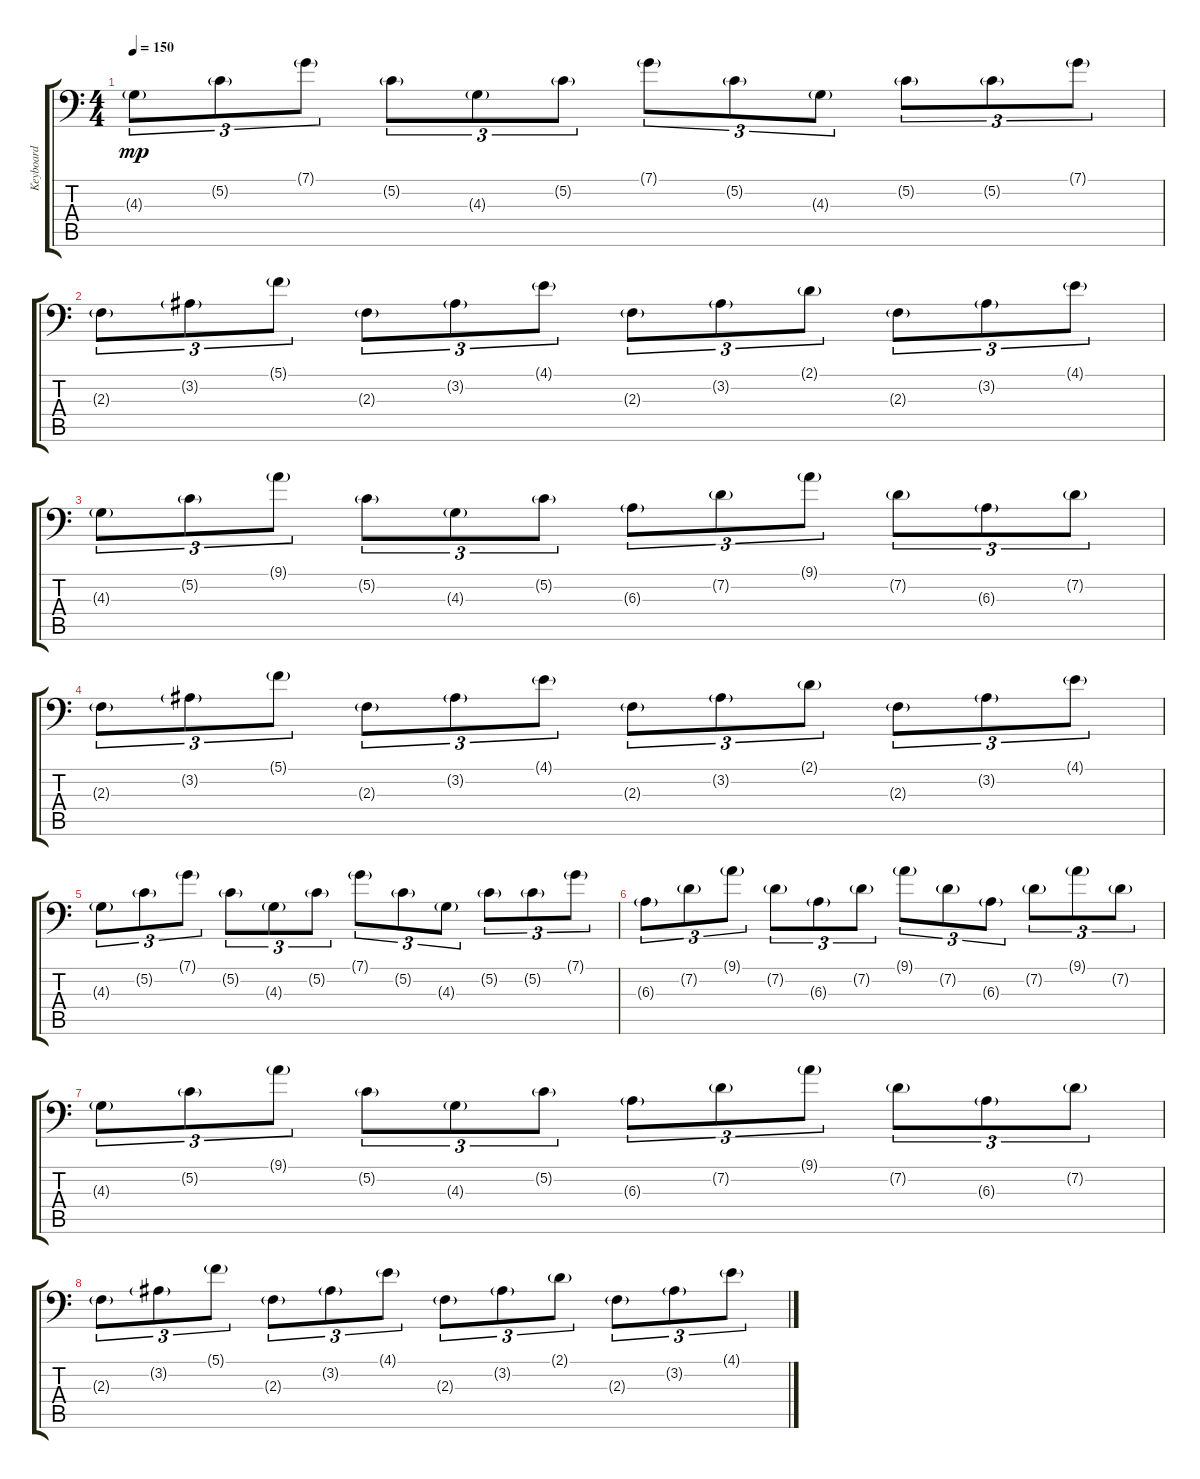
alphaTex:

\track ("Keyboard" "Keyboard") {instrument lead2sawtooth}
\staff {score tabs}
\tuning (C4 G3 Eb3 Bb2 F2 Bb1) {hide}
\ts (4 4)
\tempo 150
\clef f4
\ks c
4.3{g}.8{tu (3 2) dy mp} 5.2{g}.8{tu (3 2)} 7.1{g}.8{tu (3 2)} 5.2{g}.8{tu (3 2)} 4.3{g}.8{tu (3 2)} 5.2{g}.8{tu (3 2)} 7.1{g}.8{tu (3 2)} 5.2{g}.8{tu (3 2)} 4.3{g}.8{tu (3 2)} 5.2{g}.8{tu (3 2)} 5.2{g}.8{tu (3 2)} 7.1{g}.8{tu (3 2)} |
2.3{g}.8{tu (3 2)} 3.2{g}.8{tu (3 2)} 5.1{g}.8{tu (3 2)} 2.3{g}.8{tu (3 2)} 3.2{g}.8{tu (3 2)} 4.1{g}.8{tu (3 2)} 2.3{g}.8{tu (3 2)} 3.2{g}.8{tu (3 2)} 2.1{g}.8{tu (3 2)} 2.3{g}.8{tu (3 2)} 3.2{g}.8{tu (3 2)} 4.1{g}.8{tu (3 2)} |
4.3{g}.8{tu (3 2)} 5.2{g}.8{tu (3 2)} 9.1{g}.8{tu (3 2)} 5.2{g}.8{tu (3 2)} 4.3{g}.8{tu (3 2)} 5.2{g}.8{tu (3 2)} 6.3{g}.8{tu (3 2)} 7.2{g}.8{tu (3 2)} 9.1{g}.8{tu (3 2)} 7.2{g}.8{tu (3 2)} 6.3{g}.8{tu (3 2)} 7.2{g}.8{tu (3 2)} |
2.3{g}.8{tu (3 2)} 3.2{g}.8{tu (3 2)} 5.1{g}.8{tu (3 2)} 2.3{g}.8{tu (3 2)} 3.2{g}.8{tu (3 2)} 4.1{g}.8{tu (3 2)} 2.3{g}.8{tu (3 2)} 3.2{g}.8{tu (3 2)} 2.1{g}.8{tu (3 2)} 2.3{g}.8{tu (3 2)} 3.2{g}.8{tu (3 2)} 4.1{g}.8{tu (3 2)} |
4.3{g}.8{tu (3 2)} 5.2{g}.8{tu (3 2)} 7.1{g}.8{tu (3 2)} 5.2{g}.8{tu (3 2)} 4.3{g}.8{tu (3 2)} 5.2{g}.8{tu (3 2)} 7.1{g}.8{tu (3 2)} 5.2{g}.8{tu (3 2)} 4.3{g}.8{tu (3 2)} 5.2{g}.8{tu (3 2)} 5.2{g}.8{tu (3 2)} 7.1{g}.8{tu (3 2)} |
6.3{g}.8{tu (3 2)} 7.2{g}.8{tu (3 2)} 9.1{g}.8{tu (3 2)} 7.2{g}.8{tu (3 2)} 6.3{g}.8{tu (3 2)} 7.2{g}.8{tu (3 2)} 9.1{g}.8{tu (3 2)} 7.2{g}.8{tu (3 2)} 6.3{g}.8{tu (3 2)} 7.2{g}.8{tu (3 2)} 9.1{g}.8{tu (3 2)} 7.2{g}.8{tu (3 2)} |
4.3{g}.8{tu (3 2)} 5.2{g}.8{tu (3 2)} 9.1{g}.8{tu (3 2)} 5.2{g}.8{tu (3 2)} 4.3{g}.8{tu (3 2)} 5.2{g}.8{tu (3 2)} 6.3{g}.8{tu (3 2)} 7.2{g}.8{tu (3 2)} 9.1{g}.8{tu (3 2)} 7.2{g}.8{tu (3 2)} 6.3{g}.8{tu (3 2)} 7.2{g}.8{tu (3 2)} |
2.3{g}.8{tu (3 2)} 3.2{g}.8{tu (3 2)} 5.1{g}.8{tu (3 2)} 2.3{g}.8{tu (3 2)} 3.2{g}.8{tu (3 2)} 4.1{g}.8{tu (3 2)} 2.3{g}.8{tu (3 2)} 3.2{g}.8{tu (3 2)} 2.1{g}.8{tu (3 2)} 2.3{g}.8{tu (3 2)} 3.2{g}.8{tu (3 2)} 4.1{g}.8{tu (3 2)}
